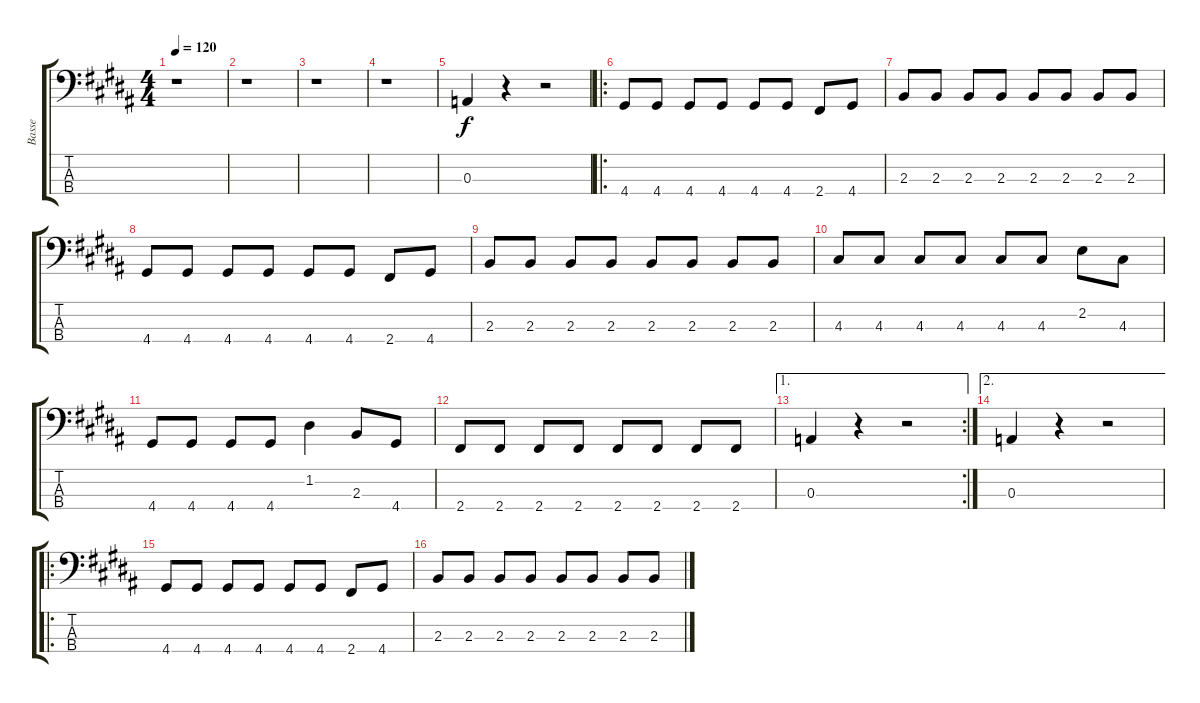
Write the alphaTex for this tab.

\track ("Basse" "Basse") {instrument acousticbass}
\staff {score tabs}
\tuning (G2 D2 A1 E1) {hide}
\ts (4 4)
\tempo 120
\clef f4
\ks b
r.1{dy f} |
r.1 |
r.1 |
r.1 |
0.3.4 r.4 r.2 |
\ro
4.4.8 4.4.8 4.4.8 4.4.8 4.4.8 4.4.8 2.4.8 4.4.8 |
2.3.8 2.3.8 2.3.8 2.3.8 2.3.8 2.3.8 2.3.8 2.3.8 |
4.4.8 4.4.8 4.4.8 4.4.8 4.4.8 4.4.8 2.4.8 4.4.8 |
2.3.8 2.3.8 2.3.8 2.3.8 2.3.8 2.3.8 2.3.8 2.3.8 |
4.3.8 4.3.8 4.3.8 4.3.8 4.3.8 4.3.8 2.2.8 4.3.8 |
4.4.8 4.4.8 4.4.8 4.4.8 1.2.4 2.3.8 4.4.8 |
2.4.8 2.4.8 2.4.8 2.4.8 2.4.8 2.4.8 2.4.8 2.4.8 |
\ae 1
\rc 2
0.3.4 r.4 r.2 |
\ae 2
0.3.4 r.4 r.2 |
\ro
4.4.8 4.4.8 4.4.8 4.4.8 4.4.8 4.4.8 2.4.8 4.4.8 |
2.3.8 2.3.8 2.3.8 2.3.8 2.3.8 2.3.8 2.3.8 2.3.8
